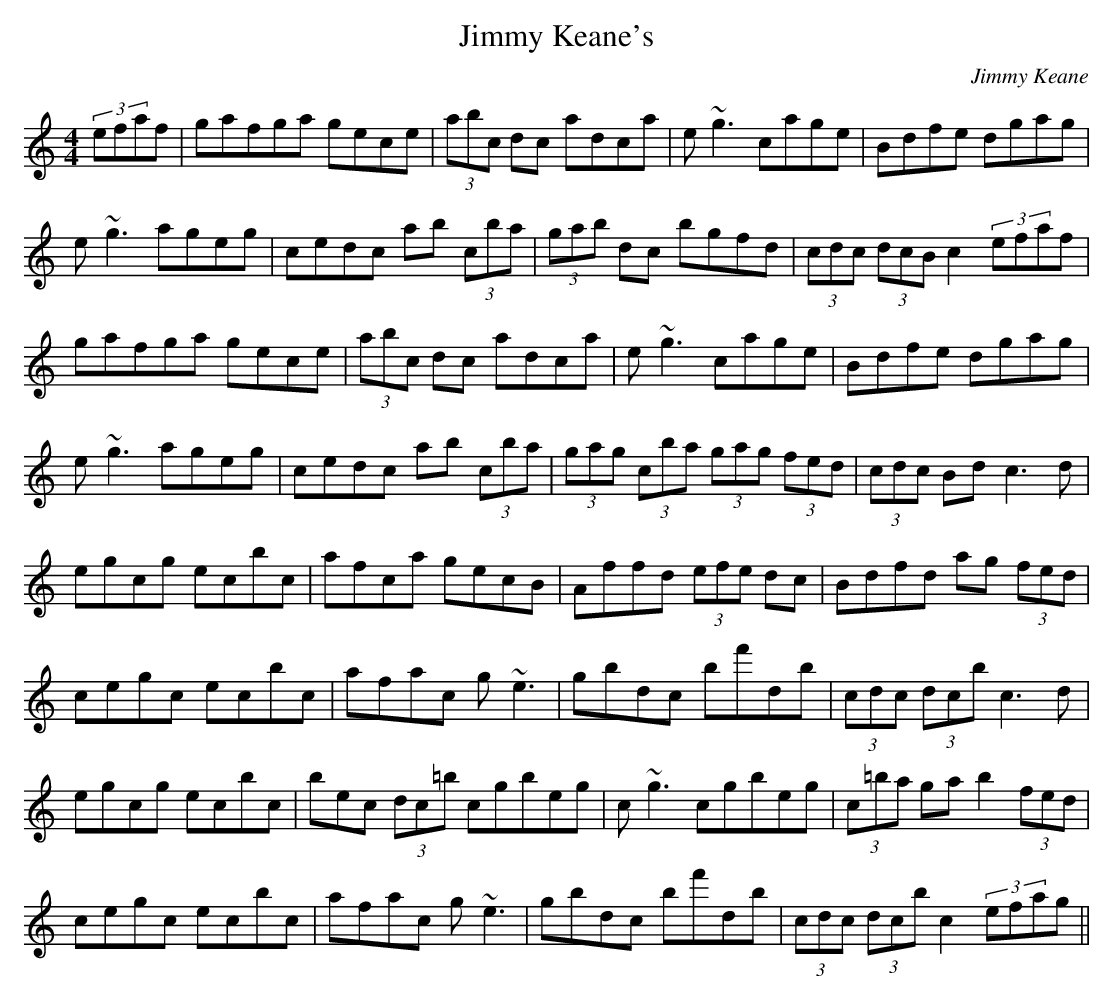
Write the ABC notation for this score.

X:1
T:Jimmy Keane's
M:4/4
L:1/8
C:Jimmy Keane
K:c
(3efaf|gafga gece|(3abc dc adca|e~g3 cage|Bdfe dgag|
!e~g3 ageg|cedc ab (3cba|(3gab dc bgfd|(3cdc (3dcB c2 (3efaf|
!gafga gece|(3abc dc adca|e~g3 cage|Bdfe dgag|
!e~g3 ageg|cedc ab (3cba|(3gag (3cba (3gag (3fed|(3cdc Bd c3d|
!egcg ecbc|afca gecB|Affd (3efe dc|Bdfd ag (3fed|
!cegc ecbc|afac g~e3|gbdc bf'db|(3cdc (3dcb c3d|
!egcg ecbc|bec (3dc=b cgbeg|c~g3 cgbeg|(3c=ba ga b2 (3fed|
!cegc ecbc|afac g~e3|gbdc bf'db|(3cdc (3dcb c2 (3efag||
